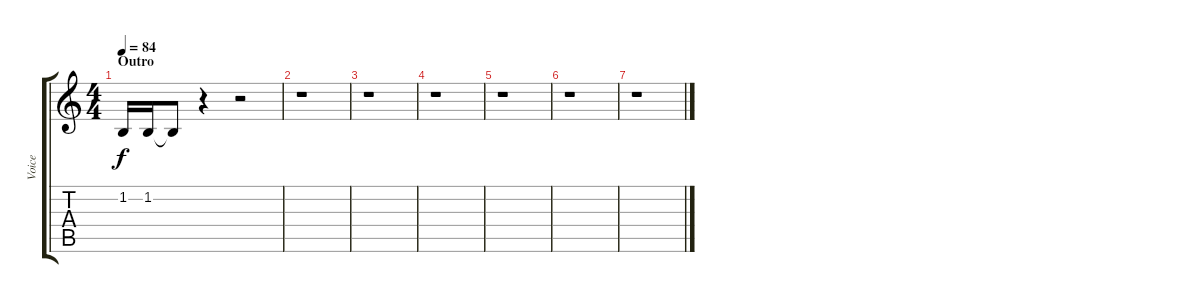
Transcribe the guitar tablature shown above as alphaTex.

\track ("Voice" "Voice") {instrument stringensemble1}
\staff {score tabs}
\tuning (Eb4 Bb3 Gb3 Db3 Ab2 Eb2) {hide}
\ts (4 4)
\section ("" "Outro")
\tempo 84
\clef g2
\ks c
1.2.16{dy f} 1.2.16 1.2{t}.8 r.4 r.2 |
r.1 |
r.1 |
r.1 |
r.1 |
r.1 |
r.1
